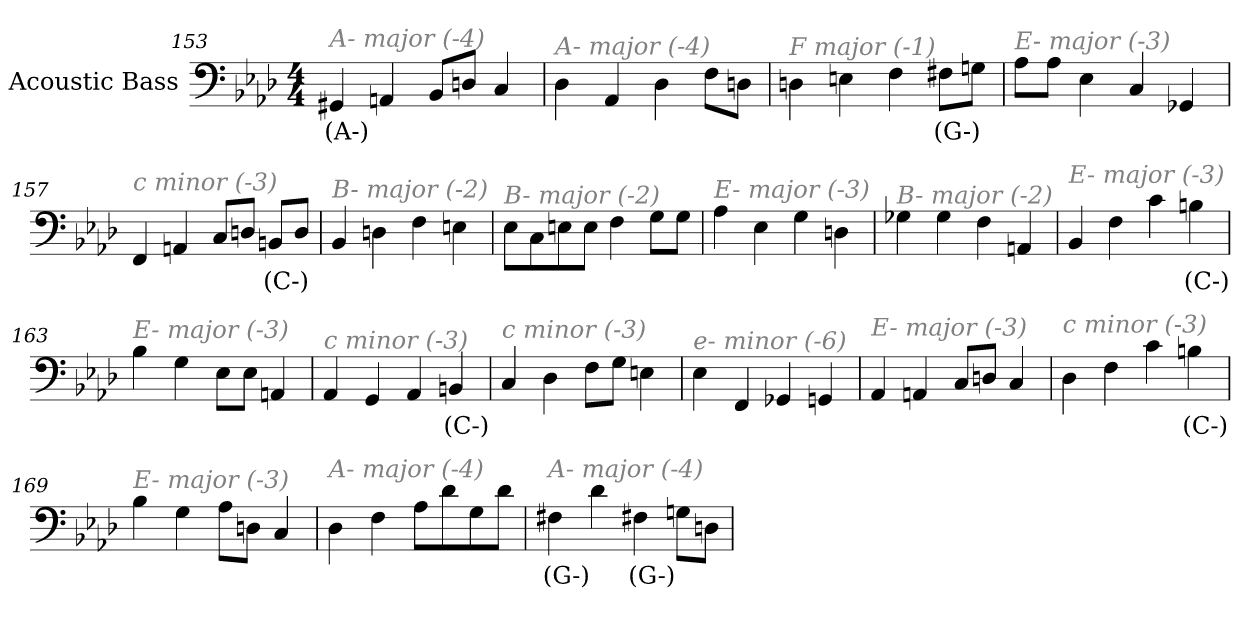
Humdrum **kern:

**kern	**text
*part1	*part1
*staff1	*staff1
*I"Acoustic Bass	*
*clefF4	*
*ITrd7c12	*
*k[b-e-a-d-]	*
*A-:	*
*M4/4	*
=153	=153
!LO:TX:i:color=#808080:t=A- major (-4)	!
4GGG#Xi	(A-)
4AAAn	.
8BBB-L	.
8DDnJ	.
4CC	.
=154	=154
!LO:TX:i:color=#808080:t=A- major (-4)	!
4DD-	.
4AAA-	.
4DD-	.
8FFL	.
8DDnJ	.
=155	=155
!LO:TX:i:color=#808080:t=F major (-1)	!
4DDn	.
4EEn	.
4FF	.
8FF#XjL	(G-)
8GGnJ	.
=156	=156
!LO:TX:i:color=#808080:t=E- major (-3)	!
8AA-L	.
8AA-J	.
4EE-	.
4CC	.
4GGG-X	.
=157	=157
!LO:TX:i:color=#808080:t=c minor (-3)	!
4FFF	.
4AAAn	.
8CCL	.
8DDnJ	.
8BBBnjL	(C-)
8DDJ	.
=158	=158
!LO:TX:i:color=#808080:t=B- major (-2)	!
4BBB-	.
4DDn	.
4FF	.
4EEn	.
=159	=159
!LO:TX:i:color=#808080:t=B- major (-2)	!
8EE-L	.
8CC	.
8EEn	.
8EEJ	.
4FF	.
8GGL	.
8GGJ	.
=160	=160
!LO:TX:i:color=#808080:t=E- major (-3)	!
4AA-	.
4EE-	.
4GG	.
4DDn	.
=161	=161
!LO:TX:i:color=#808080:t=B- major (-2)	!
4GG-X	.
4GG-	.
4FF	.
4AAAn	.
=162	=162
!LO:TX:i:color=#808080:t=E- major (-3)	!
4BBB-	.
4FF	.
4C	.
4BBnj	(C-)
=163	=163
!LO:TX:i:color=#808080:t=E- major (-3)	!
4BB-	.
4GG	.
8EE-L	.
8EE-J	.
4AAAn	.
=164	=164
!LO:TX:i:color=#808080:t=c minor (-3)	!
4AAA-	.
4GGG	.
4AAA-	.
4BBBnj	(C-)
=165	=165
!LO:TX:i:color=#808080:t=c minor (-3)	!
4CC	.
4DD-	.
8FFL	.
8GGJ	.
4EEn	.
=166	=166
!LO:TX:i:color=#808080:t=e- minor (-6)	!
4EE-	.
4FFF	.
4GGG-X	.
4GGGn	.
=167	=167
!LO:TX:i:color=#808080:t=E- major (-3)	!
4AAA-	.
4AAAn	.
8CCL	.
8DDnJ	.
4CC	.
=168	=168
!LO:TX:i:color=#808080:t=c minor (-3)	!
4DD-	.
4FF	.
4C	.
4BBnj	(C-)
=169	=169
!LO:TX:i:color=#808080:t=E- major (-3)	!
4BB-	.
4GG	.
8AA-L	.
8DDnJ	.
4CC	.
=170	=170
!LO:TX:i:color=#808080:t=A- major (-4)	!
4DD-	.
4FF	.
8AA-L	.
8D-	.
8GG	.
8D-J	.
=171	=171
!LO:TX:i:color=#808080:t=A- major (-4)	!
4FF#Xj	(G-)
4D-	.
4FF#Xj	(G-)
8GGnL	.
8DDnJ	.
=	=
*-	*-
